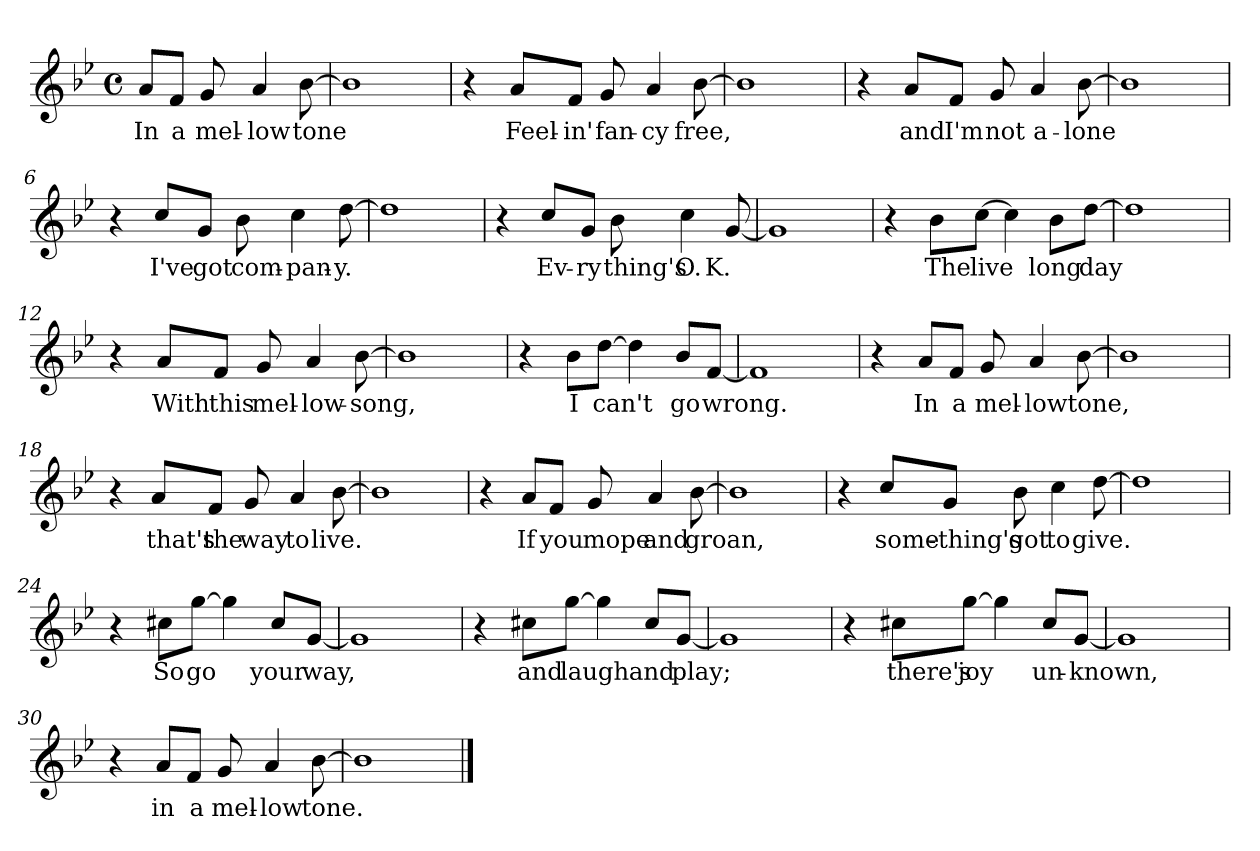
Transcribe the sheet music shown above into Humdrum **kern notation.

**kern	**text
*part1	*part1
*staff1	*staff1
*clefG2	*
*k[b-e-]	*
*B-:	*
*M4/4	*
*met(c)	*
=	=
!	!LO:LY:b
8a/L	In
!	!LO:LY:b
8f/J	a
!	!LO:LY:b
8g/	mel-
!	!LO:LY:b
4a/	-low
!	!LO:LY:b
[8b-\	tone
=1	=1
1b-]	.
=2	=2
4r	.
!	!LO:LY:b
8a/L	Feel-
!	!LO:LY:b
8f/J	-in'
!	!LO:LY:b
8g/	fan-
!	!LO:LY:b
4a/	-cy
!	!LO:LY:b
[8b-\	free,
=3	=3
1b-]	.
!!LO:LB:g=z
=4	=4
4r	.
!	!LO:LY:b
8a/L	and
!	!LO:LY:b
8f/J	I'm
!	!LO:LY:b
8g/	not
!	!LO:LY:b
4a/	a-
!	!LO:LY:b
[8b-\	-lone
=5	=5
1b-]	.
=6	=6
4r	.
!	!LO:LY:b
8cc/L	I've
!	!LO:LY:b
8g/J	got
!	!LO:LY:b
8b-\	com-
!	!LO:LY:b
4cc\	-pan-
!	!LO:LY:b
[8dd\	-y.
=7	=7
1dd]	.
!!LO:LB:g=z
=8	=8
4r	.
!	!LO:LY:b
8cc/L	Ev-
!	!LO:LY:b
8g/J	-ry
!	!LO:LY:b
8b-\	thing's
!	!LO:LY:b
4cc\	O.
!	!LO:LY:b
[8g/	K.
=9	=9
1g]	.
=10	=10
4r	.
!	!LO:LY:b
8b-\L	The
!	!LO:LY:b
[8cc\J	live
4cc\]	.
!	!LO:LY:b
8b-\L	long
!	!LO:LY:b
[8dd\J	day
=11	=11
1dd]	.
!!LO:LB:g=z
=12	=12
4r	.
!	!LO:LY:b
8a/L	With
!	!LO:LY:b
8f/J	this
!	!LO:LY:b
8g/	mel-
!	!LO:LY:b
4a/	-low-
!	!LO:LY:b
[8b-\	-song,
=13	=13
1b-]	.
=14	=14
4r	.
!	!LO:LY:b
8b-\L	I
!	!LO:LY:b
[8dd\J	can't
4dd\]	.
!	!LO:LY:b
8b-/L	go
!	!LO:LY:b
[8f/J	wrong.
=15	=15
1f]	.
!!LO:LB:g=z
=16	=16
4r	.
!	!LO:LY:b
8a/L	In
!	!LO:LY:b
8f/J	a
!	!LO:LY:b
8g/	mel-
!	!LO:LY:b
4a/	-low
!	!LO:LY:b
[8b-\	tone,
=17	=17
1b-]	.
=18	=18
4r	.
!	!LO:LY:b
8a/L	that's
!	!LO:LY:b
8f/J	the
!	!LO:LY:b
8g/	way
!	!LO:LY:b
4a/	to
!	!LO:LY:b
[8b-\	live.
=19	=19
1b-]	.
!!LO:LB:g=z
=20	=20
4r	.
!	!LO:LY:b
8a/L	If
!	!LO:LY:b
8f/J	you
!	!LO:LY:b
8g/	mope
!	!LO:LY:b
4a/	and
!	!LO:LY:b
[8b-\	groan,
=21	=21
1b-]	.
=22	=22
4r	.
!	!LO:LY:b
8cc/L	some-
!	!LO:LY:b
8g/J	-thing's
!	!LO:LY:b
8b-\	got
!	!LO:LY:b
4cc\	to
!	!LO:LY:b
[8dd\	give.
=23	=23
1dd]	.
!!LO:LB:g=z
=24	=24
4r	.
!	!LO:LY:b
8cc#X\L	So
!	!LO:LY:b
[8gg\J	go
4gg\]	.
!	!LO:LY:b
8cc#/L	your
!	!LO:LY:b
[8g/J	way,
=25	=25
1g]	.
=26	=26
4r	.
!	!LO:LY:b
8cc#X\L	and
!	!LO:LY:b
[8gg\J	laugh
4gg\]	.
!	!LO:LY:b
8cc#/L	and
!	!LO:LY:b
[8g/J	play;
=27	=27
1g]	.
!!LO:LB:g=z
=28	=28
4r	.
!	!LO:LY:b
8cc#X\L	there's
!	!LO:LY:b
[8gg\J	joy
4gg\]	.
!	!LO:LY:b
8cc#/L	un-
!	!LO:LY:b
[8g/J	-known,
=29	=29
1g]	.
=30	=30
4r	.
!	!LO:LY:b
8a/L	in
!	!LO:LY:b
8f/J	a
!	!LO:LY:b
8g/	mel-
!	!LO:LY:b
4a/	-low
!	!LO:LY:b
[8b-\	tone.
=31	=31
1b-]	.
==	==
*-	*-
